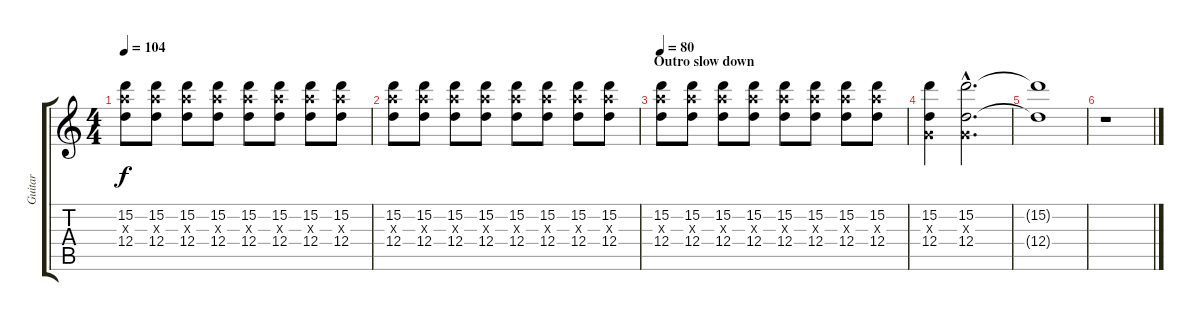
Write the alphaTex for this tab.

\track ("Guitar" "Guitar") {instrument overdrivenguitar}
\staff {score tabs}
\tuning (E4 B3 G3 D3 A2 E2) {hide}
\ts (4 4)
\tempo 104
\clef g2
\ks c
(15.2 14.3{x} 12.4).8{dy f} (15.2 14.3{x} 12.4).8 (15.2 14.3{x} 12.4).8 (15.2 14.3{x} 12.4).8 (15.2 14.3{x} 12.4).8 (15.2 14.3{x} 12.4).8 (15.2 14.3{x} 12.4).8 (15.2 14.3{x} 12.4).8 |
(15.2 14.3{x} 12.4).8 (15.2 14.3{x} 12.4).8 (15.2 14.3{x} 12.4).8 (15.2 14.3{x} 12.4).8 (15.2 14.3{x} 12.4).8 (15.2 14.3{x} 12.4).8 (15.2 14.3{x} 12.4).8 (15.2 14.3{x} 12.4).8 |
\section ("" "Outro slow down")
\tempo 80
(15.2 14.3{x} 12.4).8 (15.2 14.3{x} 12.4).8 (15.2 14.3{x} 12.4).8 (15.2 14.3{x} 12.4).8 (15.2 14.3{x} 12.4).8 (15.2 14.3{x} 12.4).8 (15.2 14.3{x} 12.4).8 (15.2 14.3{x} 12.4).8 |
(15.2 0.3{x} 12.4).4 (15.2{hac} 0.3{hac x} 12.4{hac}).2{d} |
(15.2{t} 12.4{t}).1 |
r.1
